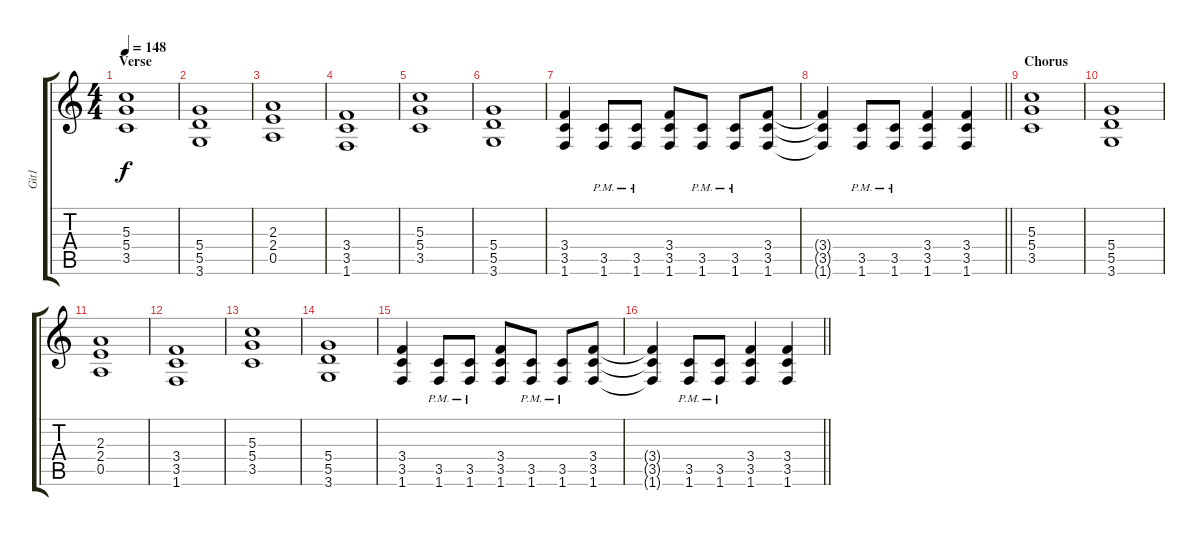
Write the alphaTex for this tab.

\track ("Git1" "Git1") {instrument distortionguitar}
\staff {score tabs}
\tuning (E4 B3 G3 D3 A2 E2) {hide}
\ts (4 4)
\section ("" "Verse")
\tempo 148
\clef g2
\ks c
(5.3 5.4 3.5).1{dy f} |
(5.4 5.5 3.6).1 |
(2.3 2.4 0.5).1 |
(3.4 3.5 1.6).1 |
(5.3 5.4 3.5).1 |
(5.4 5.5 3.6).1 |
(3.4 3.5 1.6).4 (3.5{pm} 1.6{pm}).8 (3.5{pm} 1.6{pm}).8 (3.4 3.5 1.6).8 (3.5{pm} 1.6{pm}).8 (3.5{pm} 1.6{pm}).8 (3.4 3.5 1.6).8 |
\barLineRight lightlight
(3.4{t} 3.5{t} 1.6{t}).4 (3.5{pm} 1.6{pm}).8 (3.5{pm} 1.6{pm}).8 (3.4 3.5 1.6).4 (3.4 3.5 1.6).4 |
\section ("" "Chorus")
(5.3 5.4 3.5).1 |
(5.4 5.5 3.6).1 |
(2.3 2.4 0.5).1 |
(3.4 3.5 1.6).1 |
(5.3 5.4 3.5).1 |
(5.4 5.5 3.6).1 |
(3.4 3.5 1.6).4 (3.5{pm} 1.6{pm}).8 (3.5{pm} 1.6{pm}).8 (3.4 3.5 1.6).8 (3.5{pm} 1.6{pm}).8 (3.5{pm} 1.6{pm}).8 (3.4 3.5 1.6).8 |
\barLineRight lightlight
(3.4{t} 3.5{t} 1.6{t}).4 (3.5{pm} 1.6{pm}).8 (3.5{pm} 1.6{pm}).8 (3.4 3.5 1.6).4 (3.4 3.5 1.6).4
